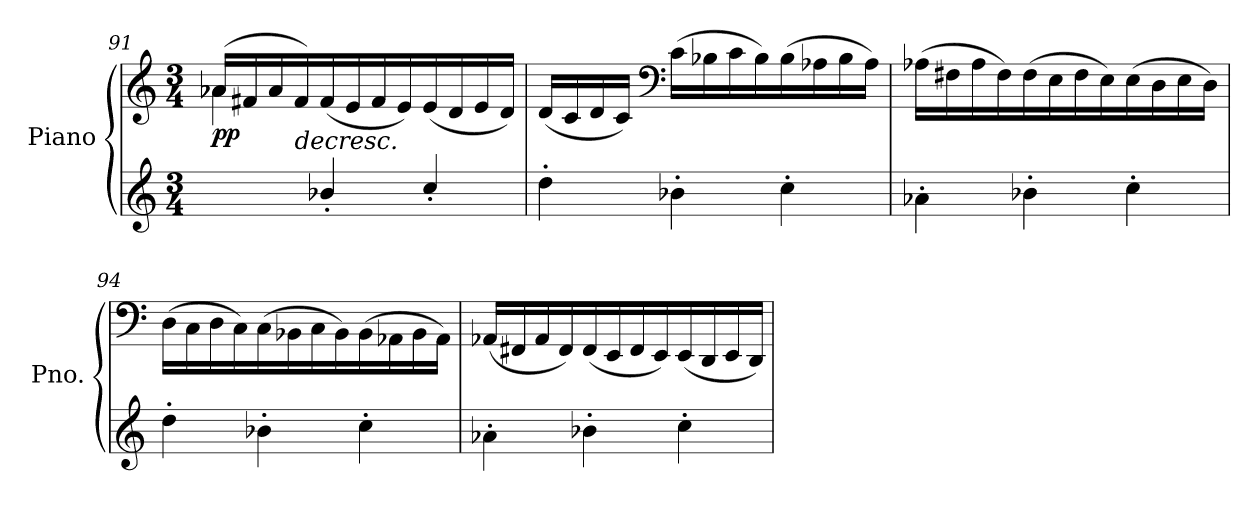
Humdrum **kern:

**kern	**kern	**dynam
*part1	*part1	*part1
*staff2	*staff1	*staff1/2
*I"Piano	*	*
*I'Pno.	*	*
*clefG2	*clefG2	*
*k[]	*k[]	*
*M3/4	*M3/4	*
=91	=91	=91
*	*^	*
!	!	!	!LO:DY:b
4ryy	(16a-X/LL	(4a-X\	pp
.	16f#X/	.	.
.	16a-/	.	.
!	!	!	!LO:HP:b
.	16f#/)	.	>
4b-X'/	(16f#/	2ryy	.
.	16e/	.	.
.	16f#/	.	.
.	16e/)	.	.
4cc'/	(16e/	.	.
.	16d/	.	.
.	16e/	.	.
.	16d/JJ)	.	.
*	*v	*v	*
!!LO:LB:g=z
=92	=92	=92
4dd'\	(16d/LL	.
.	16c/	.
.	16d/	.
.	16c/JJ)	.
*	*clefF4	*
4b-X'\	(16c\LL	.
.	16B-X\	.
.	16c\	.
.	16B-\)	.
4cc'\)	(16B-\	.
.	16A-X\	.
.	16B-\	.
.	16A-\JJ)	.
=93	=93	=93
4a-X'\	(16A-X\LL	.
.	16F#X\	.
.	16A-\	.
.	16F#\)	.
4b-X'\	(16F#\	.
.	16E\	.
!	!	!LO:DY:b
.	16F#\	other-dynamics
.	16E\)	.
4cc'\	(16E\	.
.	16D\	.
.	16E\	.
.	16D\JJ)	.
=94	=94	=94
4dd'\	(16D\LL	.
.	16C\	.
.	16D\	.
.	16C\)	.
4b-X'\	(16C\	.
.	16BB-X\	.
.	16C\	.
.	16BB-\)	.
4cc'\	(16BB-\	.
.	16AA-X\	.
.	16BB-\	.
.	16AA-\JJ)	.
.	.	]
!!LO:LB:g=z
=95	=95	=95
4a-X'\	(16AA-X/LL	.
.	16FF#X/	.
.	16AA-/	.
.	16FF#/)	.
4b-X'\	(16FF#/	.
.	16EE/	.
.	16FF#/	.
.	16EE/)	.
4cc'\	(16EE/	.
.	16DD/	.
.	16EE/	.
.	16DD/JJ)	.
=	=	=
*-	*-	*-
